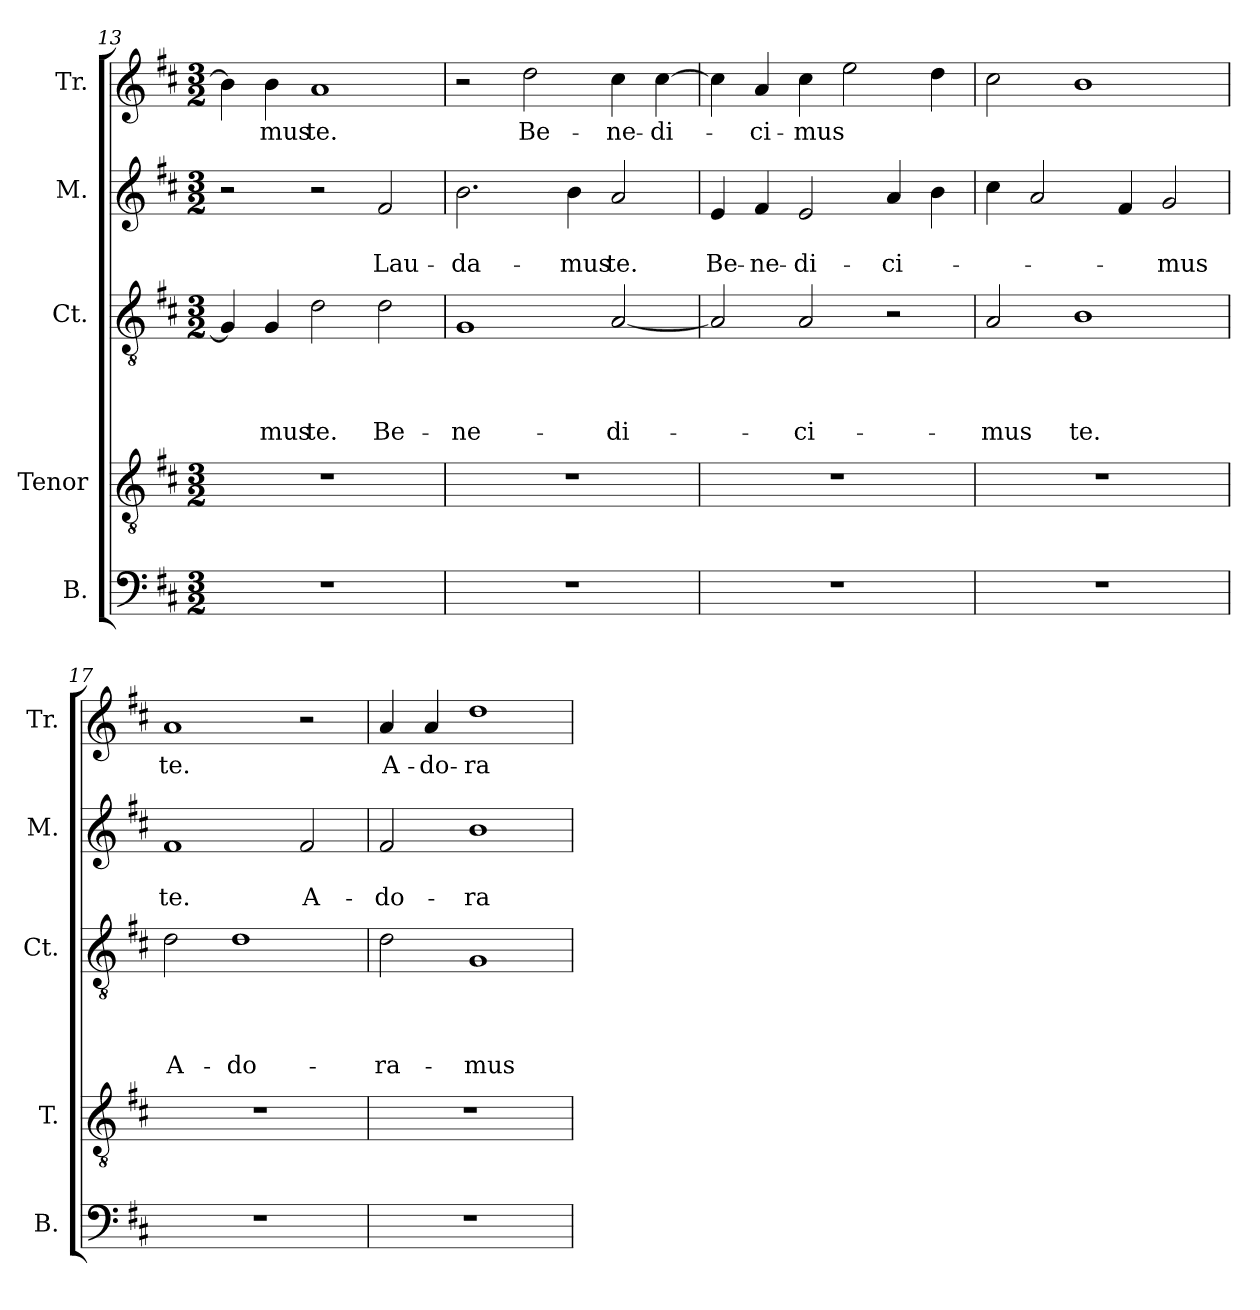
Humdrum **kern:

**kern	**kern	**kern	**text	**text	**text	**text	**kern	**text	**text	**kern	**text
*part5	*part4	*part3	*part3	*part3	*part3	*part3	*part2	*part2	*part2	*part1	*part1
*staff5	*staff4	*staff3	*staff3	*staff3	*staff3	*staff3	*staff2	*staff2	*staff2	*staff1	*staff1
*I"B.	*I"Tenor	*I"Ct.	*	*	*	*	*I"M.	*	*	*I"Tr.	*
*I'B.	*I'T.	*I'Ct.	*	*	*	*	*I'M.	*	*	*I'Tr.	*
*clefF4	*clefGv2	*clefGv2	*	*	*	*	*clefG2	*	*	*clefG2	*
*k[f#c#]	*k[f#c#]	*k[f#c#]	*	*	*	*	*k[f#c#]	*	*	*k[f#c#]	*
*D:	*D:	*D:	*	*	*	*	*D:	*	*	*D:	*
*M3/2	*M3/2	*M3/2	*	*	*	*	*M3/2	*	*	*M3/2	*
=13	=13	=13	=13	=13	=13	=13	=13	=13	=13	=13	=13
1.r	1.r	4G/]	.	.	.	.	2r	.	.	4b\]	.
!	!	!	!	!	!	!LO:LY:b	!	!	!	!	!LO:LY:b
.	.	4G/	.	.	.	-mus	.	.	.	4b\	-mus
!	!	!	!	!	!	!LO:LY:b	!	!	!	!	!LO:LY:b
.	.	2d\	.	.	.	te.	2r	.	.	1a	te.
!	!	!	!	!	!	!LO:LY:b	!	!	!LO:LY:b	!	!
.	.	2d\	.	.	.	Be-	2f#/	.	Lau-	.	.
!!LO:LB:g=z
=14	=14	=14	=14	=14	=14	=14	=14	=14	=14	=14	=14
!	!	!	!	!	!	!LO:LY:b	!	!	!LO:LY:b	!	!
1.r	1.r	1G	.	.	.	-ne-	2.b\	.	-da-	2r	.
!	!	!	!	!	!	!	!	!	!	!	!LO:LY:b
.	.	.	.	.	.	.	.	.	.	2dd\	Be-
!	!	!	!	!	!	!	!	!	!LO:LY:b	!	!
.	.	.	.	.	.	.	4b\	.	-mus	.	.
!	!	!	!	!	!	!LO:LY:b	!	!	!LO:LY:b	!	!LO:LY:b
.	.	[<2A/	.	.	.	-di-	2a/	.	te.	4cc#\	-ne-
!	!	!	!	!	!	!	!	!	!	!	!LO:LY:b:rj
.	.	.	.	.	.	.	.	.	.	[>4cc#\	-di-
=15	=15	=15	=15	=15	=15	=15	=15	=15	=15	=15	=15
!	!	!	!	!	!	!	!	!	!LO:LY:b	!	!
1.r	1.r	2A/]	.	.	.	.	4e/	.	Be-	4cc#\]	.
!	!	!	!	!	!	!	!	!	!LO:LY:b	!	!LO:LY:b
.	.	.	.	.	.	.	4f#/	.	-ne-	4a/	-ci-
!	!	!	!	!	!	!LO:LY:b	!	!	!LO:LY:b:rj	!	!LO:LY:b
.	.	2A/	.	.	.	-ci-	2e/	.	-di-	4cc#\	-mus
.	.	.	.	.	.	.	.	.	.	2ee\	.
!	!	!	!	!	!	!	!	!	!LO:LY:b	!	!
.	.	2r	.	.	.	.	4a/	.	-ci-	.	.
.	.	.	.	.	.	.	4b\	.	.	4dd\	.
=16	=16	=16	=16	=16	=16	=16	=16	=16	=16	=16	=16
!	!	!	!	!	!	!LO:LY:b	!	!	!	!	!
1.r	1.r	2A/	.	.	.	-mus	4cc#\	.	.	2cc#\	.
.	.	.	.	.	.	.	2a/	.	.	.	.
!	!	!	!	!	!	!LO:LY:b	!	!	!	!	!
.	.	1B	.	.	.	te.	.	.	.	1b	.
.	.	.	.	.	.	.	4f#/	.	.	.	.
!	!	!	!	!	!	!	!	!	!LO:LY:b	!	!
.	.	.	.	.	.	.	2g/	.	-mus	.	.
=17	=17	=17	=17	=17	=17	=17	=17	=17	=17	=17	=17
!	!	!	!	!	!	!LO:LY:b	!	!	!LO:LY:b	!	!LO:LY:b
1.r	1.r	2d\	.	.	.	A-	1f#	.	te.	1a	te.
!	!	!	!	!	!	!LO:LY:b	!	!	!	!	!
.	.	1d	.	.	.	-do-	.	.	.	.	.
!	!	!	!	!	!	!	!	!	!LO:LY:b	!	!
.	.	.	.	.	.	.	2f#/	.	A-	2r	.
=18	=18	=18	=18	=18	=18	=18	=18	=18	=18	=18	=18
!	!	!	!	!	!	!LO:LY:b	!	!	!LO:LY:b	!	!LO:LY:b
1.r	1.r	2d\	.	.	.	-ra-	2f#/	.	-do-	4a/	A-
!	!	!	!	!	!	!	!	!	!	!	!LO:LY:b
.	.	.	.	.	.	.	.	.	.	4a/	-do-
!	!	!	!	!	!	!LO:LY:b	!	!	!LO:LY:b	!	!LO:LY:b:rj
.	.	1G	.	.	.	-mus	1b	.	-ra-	1dd	-ra-
=	=	=	=	=	=	=	=	=	=	=	=
*-	*-	*-	*-	*-	*-	*-	*-	*-	*-	*-	*-
